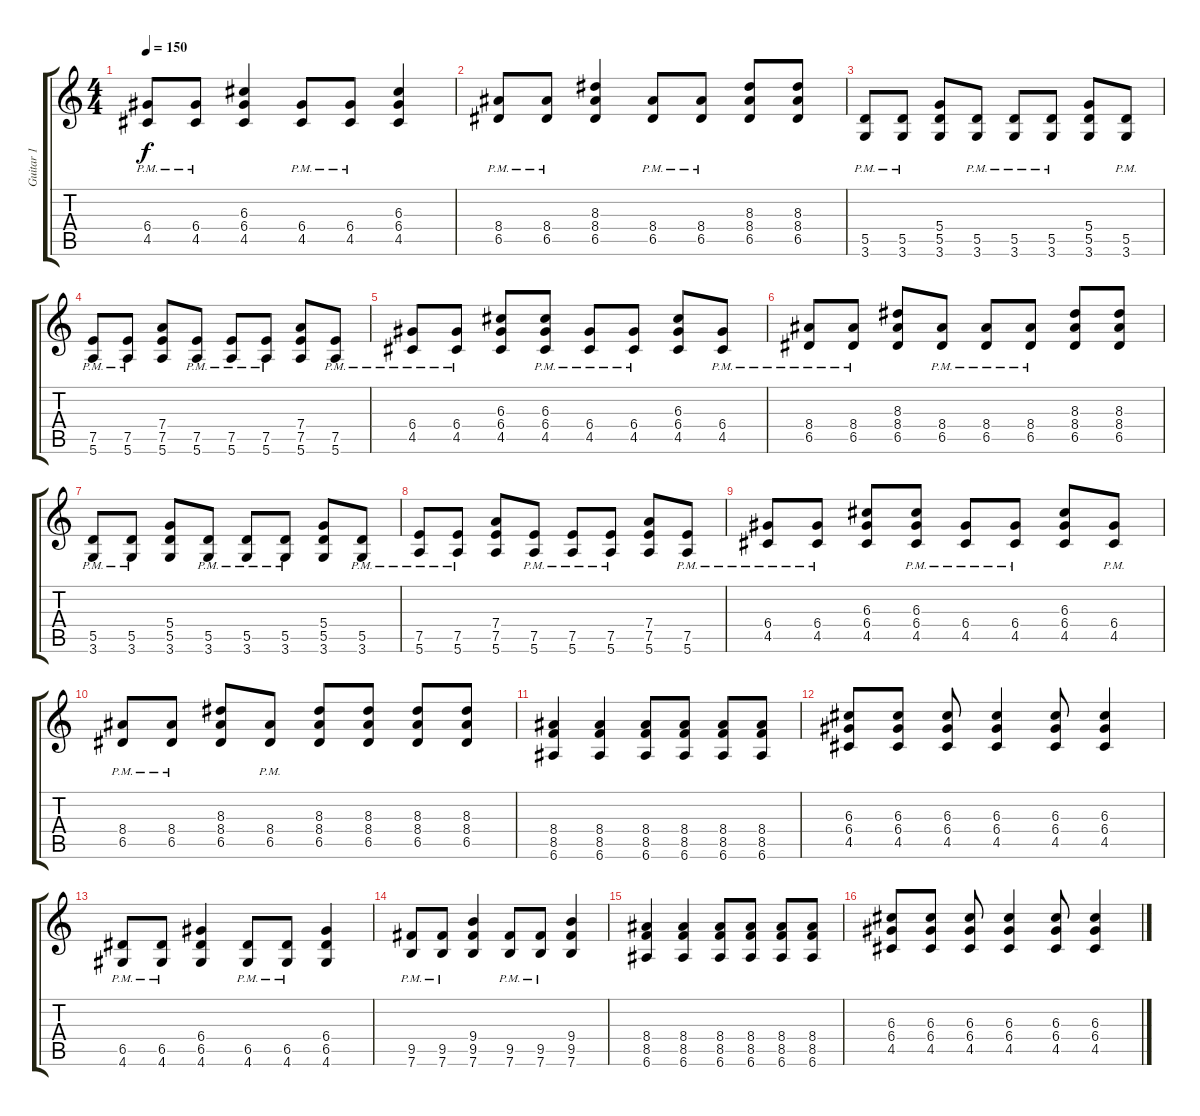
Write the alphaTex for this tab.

\track ("Guitar 1" "Guitar 1") {instrument distortionguitar}
\staff {score tabs}
\tuning (E4 B3 G3 D3 A2 E2) {hide}
\ts (4 4)
\tempo 150
\clef g2
\ks c
(6.4{pm} 4.5{pm}).8{dy f} (6.4{pm} 4.5{pm}).8 (6.3 6.4 4.5).4 (6.4{pm} 4.5{pm}).8 (6.4{pm} 4.5{pm}).8 (6.3 6.4 4.5).4 |
(8.4{pm} 6.5{pm}).8 (8.4{pm} 6.5{pm}).8 (8.3 8.4 6.5).4 (8.4{pm} 6.5{pm}).8 (8.4{pm} 6.5{pm}).8 (8.3 8.4 6.5).8 (8.3 8.4 6.5).8 |
(5.5{pm} 3.6{pm}).8 (5.5{pm} 3.6{pm}).8 (5.4 5.5 3.6).8 (5.5{pm} 3.6{pm}).8 (5.5{pm} 3.6{pm}).8 (5.5{pm} 3.6{pm}).8 (5.4 5.5 3.6).8 (5.5{pm} 3.6{pm}).8 |
(7.5{pm} 5.6{pm}).8 (7.5{pm} 5.6{pm}).8 (7.4 7.5 5.6).8 (7.5{pm} 5.6{pm}).8 (7.5{pm} 5.6{pm}).8 (7.5{pm} 5.6{pm}).8 (7.4 7.5 5.6).8 (7.5{pm} 5.6{pm}).8 |
(6.4{pm} 4.5{pm}).8 (6.4{pm} 4.5{pm}).8 (6.3 6.4 4.5).8 (6.3{pm} 6.4{pm} 4.5{pm}).8 (6.4{pm} 4.5{pm}).8 (6.4{pm} 4.5{pm}).8 (6.3 6.4 4.5).8 (6.4{pm} 4.5{pm}).8 |
(8.4{pm} 6.5{pm}).8 (8.4{pm} 6.5{pm}).8 (8.3 8.4 6.5).8 (8.4{pm} 6.5{pm}).8 (8.4{pm} 6.5{pm}).8 (8.4{pm} 6.5{pm}).8 (8.3 8.4 6.5).8 (8.3 8.4 6.5).8 |
(5.5{pm} 3.6{pm}).8 (5.5{pm} 3.6{pm}).8 (5.4 5.5 3.6).8 (5.5{pm} 3.6{pm}).8 (5.5{pm} 3.6{pm}).8 (5.5{pm} 3.6{pm}).8 (5.4 5.5 3.6).8 (5.5{pm} 3.6{pm}).8 |
(7.5{pm} 5.6{pm}).8 (7.5{pm} 5.6{pm}).8 (7.4 7.5 5.6).8 (7.5{pm} 5.6{pm}).8 (7.5{pm} 5.6{pm}).8 (7.5{pm} 5.6{pm}).8 (7.4 7.5 5.6).8 (7.5{pm} 5.6{pm}).8 |
(6.4{pm} 4.5{pm}).8 (6.4{pm} 4.5{pm}).8 (6.3 6.4 4.5).8 (6.3{pm} 6.4{pm} 4.5{pm}).8 (6.4{pm} 4.5{pm}).8 (6.4{pm} 4.5{pm}).8 (6.3 6.4 4.5).8 (6.4{pm} 4.5{pm}).8 |
(8.4{pm} 6.5{pm}).8 (8.4{pm} 6.5{pm}).8 (8.3 8.4 6.5).8 (8.4{pm} 6.5{pm}).8 (8.3 8.4 6.5).8 (8.3 8.4 6.5).8 (8.3 8.4 6.5).8 (8.3 8.4 6.5).8 |
(8.4 8.5 6.6).4 (8.4 8.5 6.6).4 (8.4 8.5 6.6).8 (8.4 8.5 6.6).8 (8.4 8.5 6.6).8 (8.4 8.5 6.6).8 |
(6.3 6.4 4.5).8 (6.3 6.4 4.5).8 (6.3 6.4 4.5).8 (6.3 6.4 4.5).4 (6.3 6.4 4.5).8 (6.3 6.4 4.5).4 |
(6.5{pm} 4.6{pm}).8 (6.5{pm} 4.6{pm}).8 (6.4 6.5 4.6).4 (6.5{pm} 4.6{pm}).8 (6.5{pm} 4.6{pm}).8 (6.4 6.5 4.6).4 |
(9.5{pm} 7.6{pm}).8 (9.5{pm} 7.6{pm}).8 (9.4 9.5 7.6).4 (9.5{pm} 7.6{pm}).8 (9.5{pm} 7.6{pm}).8 (9.4 9.5 7.6).4 |
(8.4 8.5 6.6).4 (8.4 8.5 6.6).4 (8.4 8.5 6.6).8 (8.4 8.5 6.6).8 (8.4 8.5 6.6).8 (8.4 8.5 6.6).8 |
(6.3 6.4 4.5).8 (6.3 6.4 4.5).8 (6.3 6.4 4.5).8 (6.3 6.4 4.5).4 (6.3 6.4 4.5).8 (6.3 6.4 4.5).4
